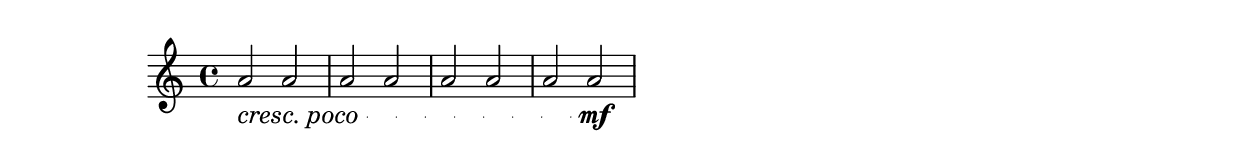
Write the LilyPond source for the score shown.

%% DO NOT EDIT this file manually; it is automatically
%% generated from LSR http://lsr.dsi.unimi.it
%% Make any changes in LSR itself, or in Documentation/snippets/new/ ,
%% and then run scripts/auxiliar/makelsr.py
%%
%% This file is in the public domain.
\version "2.14.2"

\header {
  lsrtags = "tweaks-and-overrides, expressive-marks"

%% Translation of GIT committish: 6977ddc9a3b63ea810eaecb864269c7d847ccf98
  texidoces = "
Se puede modificar el texto empleado para los crescendos y
decrescendos modificando las propiedades de contexto
@code{crescendoText} y @code{decrescendoText}.

El estilo de la línea de extensión se puede cambiar modificando la
propiedad @code{'style} de @code{DynamicTextSpanner}.  El valor
predeterminado es @code{'dashed-line} (línea discontinua), y entre
otros valores posibles se encuentran @code{'line} (línea),
@code{'dotted-line} (línea de puntos) y @code{'none} (nada):

"
  doctitlees = "Cambiar el texto y los estilos de objeto de extensión para las indicaciones dinámicas textuales"


%% Translation of GIT committish: 0a868be38a775ecb1ef935b079000cebbc64de40
texidocde = "
Der Text, der für Crescendo und Decrescendo gesetzt wird, kann geändert
werden, indem man die Eigenschaften @code{crescendoText} und
@code{decrescendoText} verändert.  Der Stil des Streckers kann auch
geändert werden, indem die @code{'style}-Eigenschaft des
@code{DynamicTextSpanner} beeinflusst wird.  Der Standardwert ist
@code{'hairpin}, andere Möglichkeiten sind @code{'line}, @code{'dashed-line}
und @code{'dotted-line}.
"
  doctitlede = "Text und Strecker-Stile für Dynamik-Texte ändern"

%% Translation of GIT committish: 3b125956b08d27ef39cd48bfa3a2f1e1bb2ae8b4
  texidocfr = "
Le texte par défaut des crescendos et decrescendos se change en
modifiant les propriétés de contexte @code{crescendoText} et
@code{decrescendoText}.  L'aspect de la ligne d'extension est fonction
de la propriété @code{'style} du @code{DynamicTextSpanner}.  Sa valeur
par défaut est @code{'hairpin}, mais d'autres valeurs sont disponibles,
comme @code{'line}, @code{'dashed-line} et @code{'dotted-line}.

"
  doctitlefr = "Modifidation du texte et de l'extension de nuances textuelles"


  texidoc = "
The text used for crescendos and decrescendos can be changed by
modifying the context properties @code{crescendoText} and
@code{decrescendoText}.

The style of the spanner line can be changed by modifying the
@code{'style} property of @code{DynamicTextSpanner}.  The default value
is @code{'dashed-line}, and other possible values include @code{'line},
@code{'dotted-line} and @code{'none}.

"
  doctitle = "Changing text and spanner styles for text dynamics"
} % begin verbatim


\relative c'' {
  \set crescendoText = \markup { \italic { cresc. poco } }
  \set crescendoSpanner = #'text
  \override DynamicTextSpanner #'style = #'dotted-line
  a2\< a
  a2 a
  a2 a
  a2 a\mf
}
